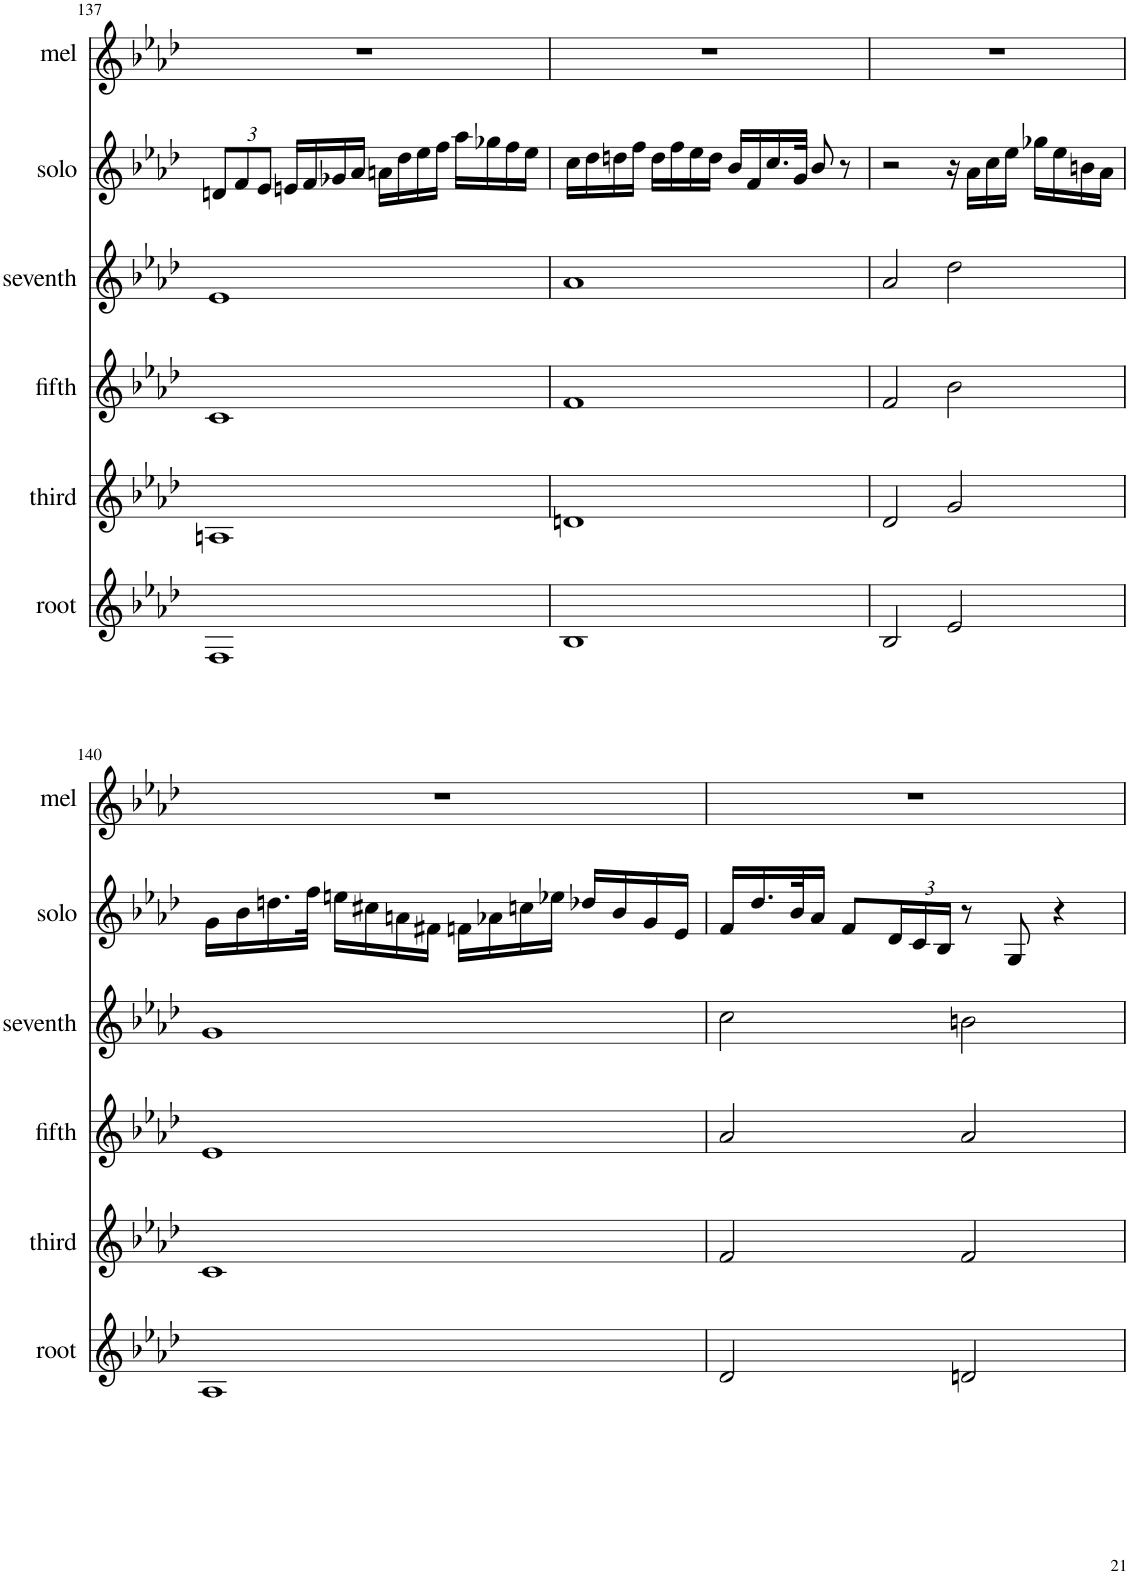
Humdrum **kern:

**kern	**kern	**kern	**kern	**kern	**kern
*part6	*part5	*part4	*part3	*part2	*part1
*staff6	*staff5	*staff4	*staff3	*staff2	*staff1
*I"root	*I"third	*I"fifth	*I"seventh	*I"solo	*I"mel
*I'root	*I'third	*I'fifth	*I'seventh	*I'solo	*I'mel
!!LO:PB:g=z
*clefG2	*clefG2	*clefG2	*clefG2	*clefG2	*clefG2
*k[b-e-a-d-]	*k[b-e-a-d-]	*k[b-e-a-d-]	*k[b-e-a-d-]	*k[b-e-a-d-]	*k[b-e-a-d-]
*M4/4	*M4/4	*M4/4	*M4/4	*M4/4	*M4/4
*	*	*	*	*Xbrackettup	*
=137	=137	=137	=137	=137	=137
1F	1An	1c	1e-	12dn/L	1r
.	.	.	.	12f/	.
.	.	.	.	12e-/J	.
.	.	.	.	16en/LL	.
.	.	.	.	16f/	.
.	.	.	.	16g-X/	.
.	.	.	.	16a-/JJ	.
.	.	.	.	16an\LL	.
.	.	.	.	16dd-\	.
.	.	.	.	16ee-\	.
.	.	.	.	16ff\JJ	.
.	.	.	.	16aa-\LL	.
.	.	.	.	16gg-X\	.
.	.	.	.	16ff\	.
.	.	.	.	16ee-\JJ	.
=138	=138	=138	=138	=138	=138
1B-	1dn	1f	1a-	16cc\LL	1r
.	.	.	.	16dd-\	.
.	.	.	.	16ddn\	.
.	.	.	.	16ff\JJ	.
.	.	.	.	16dd\LL	.
.	.	.	.	16ff\	.
.	.	.	.	16ee-\	.
.	.	.	.	16dd\JJ	.
.	.	.	.	16b-/LL	.
.	.	.	.	16f/	.
.	.	.	.	16.cc/	.
.	.	.	.	32g/JJk	.
.	.	.	.	8b-/	.
.	.	.	.	8r	.
=139	=139	=139	=139	=139	=139
2B-/	2d-/	2f/	2a-/	2r	1r
2e-/	2g/	2b-\	2dd-\	16r	.
.	.	.	.	16a-\LL	.
.	.	.	.	16cc\	.
.	.	.	.	16ee-\JJ	.
.	.	.	.	16gg-X\LL	.
.	.	.	.	16ee-\	.
.	.	.	.	16bn\	.
.	.	.	.	16a-\JJ	.
!!LO:LB:g=z
=140	=140	=140	=140	=140	=140
1A-	1c	1e-	1g	16g\LL	1r
.	.	.	.	16b-\	.
.	.	.	.	16.ddn\	.
.	.	.	.	32ff\JJk	.
.	.	.	.	16een\LL	.
.	.	.	.	16cc#X\	.
.	.	.	.	16an\	.
.	.	.	.	16f#X\JJ	.
.	.	.	.	16fn\LL	.
.	.	.	.	16a-X\	.
.	.	.	.	16ccn\	.
.	.	.	.	16ee-X\JJ	.
.	.	.	.	16dd-X/LL	.
.	.	.	.	16b-/	.
.	.	.	.	16g/	.
.	.	.	.	16e-/JJ	.
=141	=141	=141	=141	=141	=141
2d-/	2f/	2a-/	2cc\	16f/LL	1r
.	.	.	.	16.dd-/	.
.	.	.	.	32b-/K	.
.	.	.	.	16a-/JJ	.
.	.	.	.	8f/L	.
.	.	.	.	24d-/L	.
.	.	.	.	24c/	.
.	.	.	.	24B-/JJ	.
2dn/	2f/	2a-/	2bn\	8r	.
.	.	.	.	8G/	.
.	.	.	.	4r	.
=	=	=	=	=	=
*-	*-	*-	*-	*-	*-
